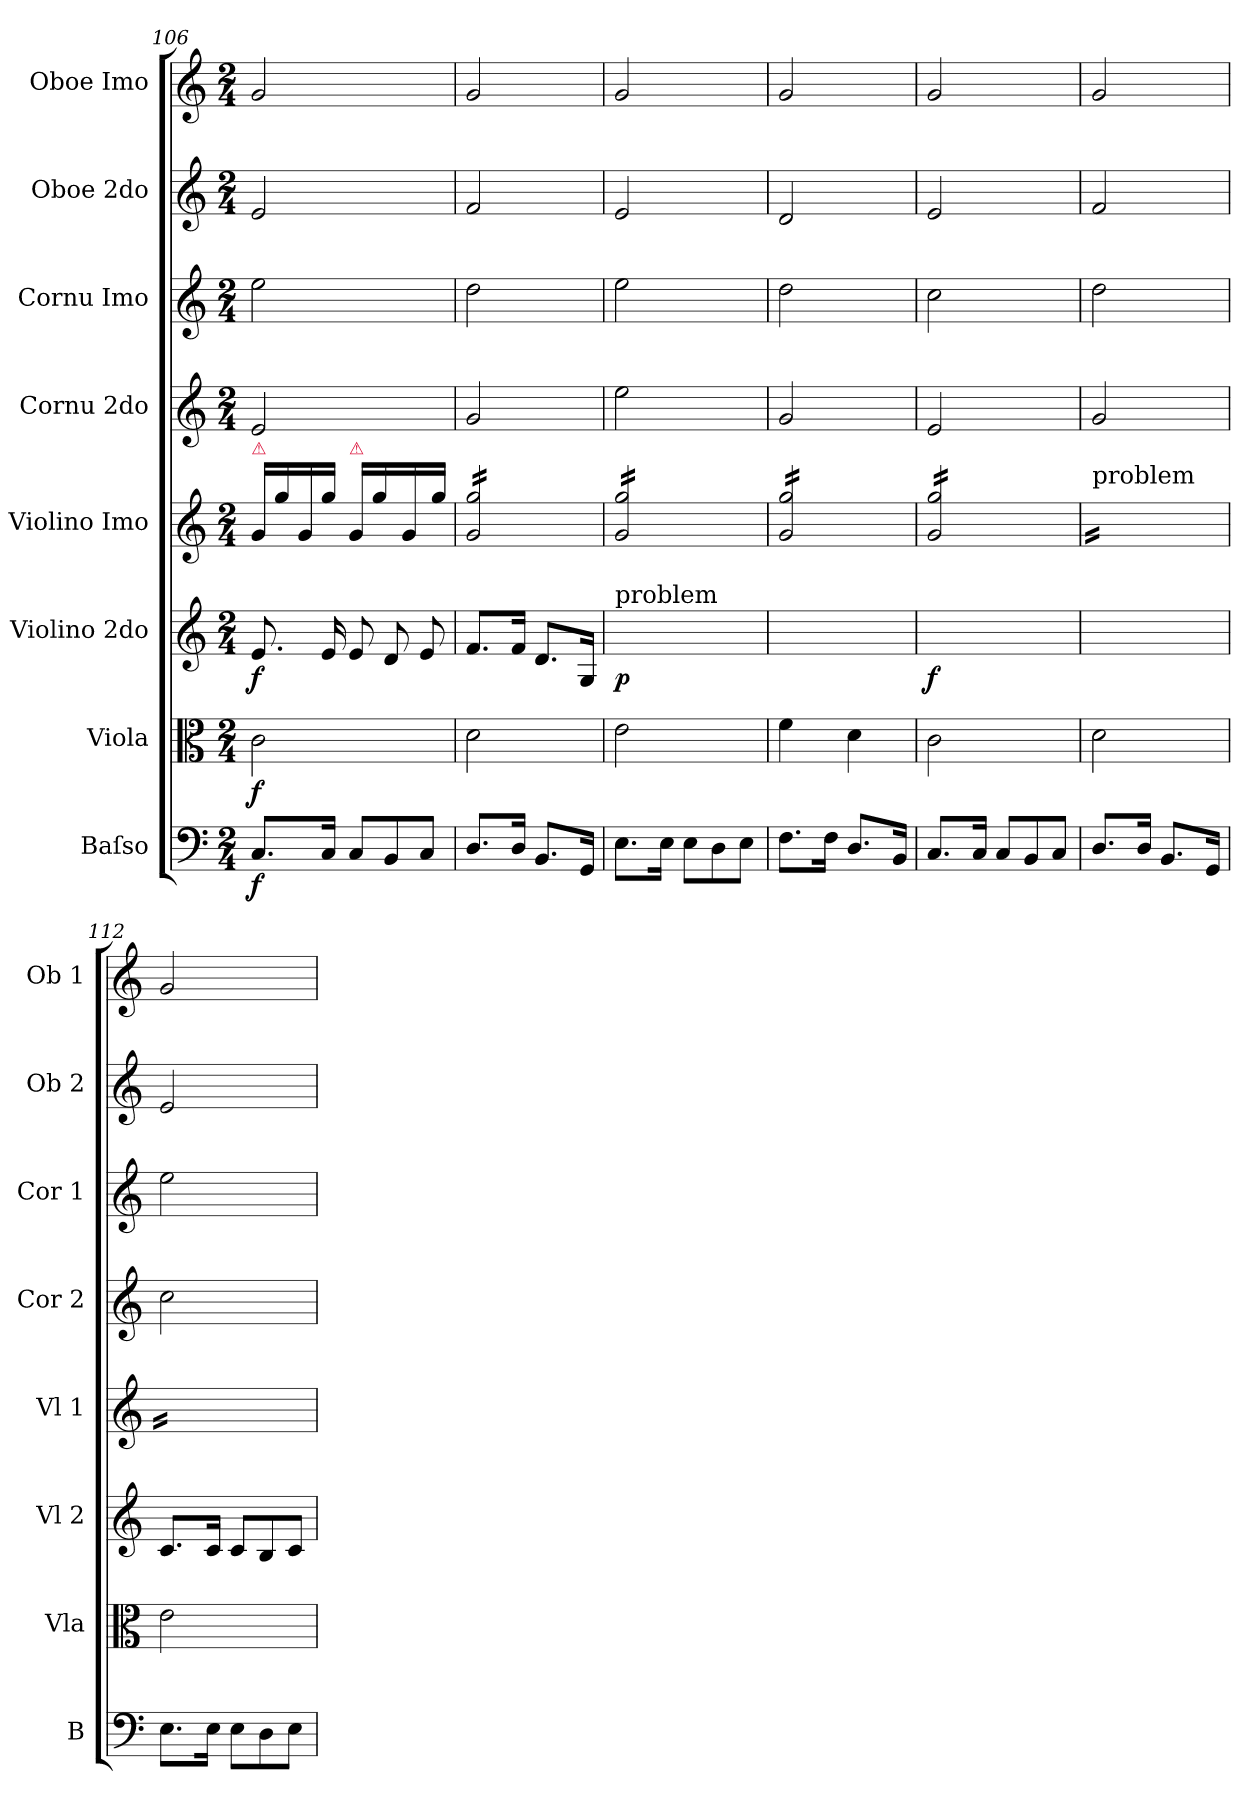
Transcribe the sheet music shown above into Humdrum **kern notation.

**kern	**dynam	**kern	**dynam	**kern	**dynam	**kern	**kern	**kern	**kern	**kern
*part8	*part8	*part7	*part7	*part6	*part6	*part5	*part4	*part3	*part2	*part1
*staff8	*staff8	*staff7	*staff7	*staff6	*staff6	*staff5	*staff4	*staff3	*staff2	*staff1
*I"Baſso	*	*I"Viola	*	*I"Violino 2do	*	*I"Violino Imo	*I"Cornu 2do	*I"Cornu Imo	*I"Oboe 2do	*I"Oboe Imo
*I'B	*	*I'Vla	*	*I'Vl 2	*	*I'Vl 1	*I'Cor 2	*I'Cor 1	*I'Ob 2	*I'Ob 1
*clefF4	*	*clefC3	*	*clefG2	*	*clefG2	*clefG2	*clefG2	*clefG2	*clefG2
*k[]	*	*k[]	*	*k[]	*	*k[]	*k[]	*k[]	*k[]	*k[]
*C:	*	*C:	*	*C:	*	*C:	*C:	*C:	*C:	*C:
*M2/4	*	*M2/4	*	*M2/4	*	*M2/4	*M2/4	*M2/4	*M2/4	*M2/4
=106	=106	=106	=106	=106	=106	=106	=106	=106	=106	=106
!	!	!	!	!	!	!LO:TX:a:color=crimson:t=⚠	!	!	!	!
8.C/L	f	2c\	f	8.e/	f	16g/LL	2e/	2ee\	2e/	2g/
.	.	.	.	.	.	16gg\	.	.	.	.
.	.	.	.	.	.	16g/	.	.	.	.
16C/Jk	.	.	.	16e/	.	16gg\JJ	.	.	.	.
*Xtuplet	*	*	*	*Xtuplet	*	*	*	*	*	*
!	!	!	!	!	!	!LO:TX:a:color=crimson:t=⚠	!	!	!	!
12C/L	.	.	.	12e/	.	16g/LL	.	.	.	.
.	.	.	.	.	.	16gg\	.	.	.	.
12BB/	.	.	.	12d/	.	.	.	.	.	.
.	.	.	.	.	.	16g/	.	.	.	.
12C/J	.	.	.	12e/	.	.	.	.	.	.
.	.	.	.	.	.	16gg\JJ	.	.	.	.
=107	=107	=107	=107	=107	=107	=107	=107	=107	=107	=107
*	*	*	*	*	*	*tremolo	*	*	*	*
8.D/L	.	2d\	.	8.f/L	.	16g/ 16gg/LL	2g/	2dd\	2f/	2g/
.	.	.	.	.	.	16g/ 16gg/	.	.	.	.
.	.	.	.	.	.	16g/ 16gg/	.	.	.	.
16D/Jk	.	.	.	16f/Jk	.	16g/ 16gg/	.	.	.	.
8.BB/L	.	.	.	8.d/L	.	16g/ 16gg/	.	.	.	.
.	.	.	.	.	.	16g/ 16gg/	.	.	.	.
.	.	.	.	.	.	16g/ 16gg/	.	.	.	.
16GG/Jk	.	.	.	16G/Jk	.	16g/ 16gg/JJ	.	.	.	.
=108	=108	=108	=108	=108	=108	=108	=108	=108	=108	=108
!	!	!	!	!LO:TX:a:t=problem	!	!	!	!	!	!
8.E\L	.	2e\	.	8.c/Lyy	p	16g/ 16gg/LL	2ee\	2ee\	2e/	2g/
.	.	.	.	.	.	16g/ 16gg/	.	.	.	.
.	.	.	.	.	.	16g/ 16gg/	.	.	.	.
16E\Jk	.	.	.	16c/Jkyy	.	16g/ 16gg/	.	.	.	.
12E\L	.	.	.	12c/Lyy	.	16g/ 16gg/	.	.	.	.
.	.	.	.	.	.	16g/ 16gg/	.	.	.	.
12D\	.	.	.	12B/yy	.	.	.	.	.	.
.	.	.	.	.	.	16g/ 16gg/	.	.	.	.
12E\J	.	.	.	12c/Jyy	.	.	.	.	.	.
.	.	.	.	.	.	16g/ 16gg/JJ	.	.	.	.
=109	=109	=109	=109	=109	=109	=109	=109	=109	=109	=109
8.F\L	.	4f\	.	8.d/Lyy	.	16g/ 16gg/LL	2g/	2dd\	2d/	2g/
.	.	.	.	.	.	16g/ 16gg/	.	.	.	.
.	.	.	.	.	.	16g/ 16gg/	.	.	.	.
16F\Jk	.	.	.	16d/Jkyy	.	16g/ 16gg/	.	.	.	.
8.D/L	.	4d\	.	8.B/Lyy	.	16g/ 16gg/	.	.	.	.
.	.	.	.	.	.	16g/ 16gg/	.	.	.	.
.	.	.	.	.	.	16g/ 16gg/	.	.	.	.
16BB/Jk	.	.	.	16G/Jkyy	.	16g/ 16gg/JJ	.	.	.	.
=110	=110	=110	=110	=110	=110	=110	=110	=110	=110	=110
8.C/L	.	2c\	.	8.e/Lyy	f	16g/ 16gg/LL	2e/	2cc\	2e/	2g/
.	.	.	.	.	.	16g/ 16gg/	.	.	.	.
.	.	.	.	.	.	16g/ 16gg/	.	.	.	.
16C/Jk	.	.	.	16e/Jkyy	.	16g/ 16gg/	.	.	.	.
12C/L	.	.	.	12e/Lyy	.	16g/ 16gg/	.	.	.	.
.	.	.	.	.	.	16g/ 16gg/	.	.	.	.
12BB/	.	.	.	12d/yy	.	.	.	.	.	.
.	.	.	.	.	.	16g/ 16gg/	.	.	.	.
12C/J	.	.	.	12e/Jyy	.	.	.	.	.	.
.	.	.	.	.	.	16g/ 16gg/JJ	.	.	.	.
=111	=111	=111	=111	=111	=111	=111	=111	=111	=111	=111
!	!	!	!	!	!	!LO:TX:a:t=problem	!	!	!	!
8.D/L	.	2d\	.	8.f/Lyy	.	16gyy/ 16ggyy/LL	2g/	2dd\	2f/	2g/
.	.	.	.	.	.	16gyy/ 16ggyy/	.	.	.	.
.	.	.	.	.	.	16gyy/ 16ggyy/	.	.	.	.
16D/Jk	.	.	.	16f/Jkyy	.	16gyy/ 16ggyy/	.	.	.	.
8.BB/L	.	.	.	8.d/Lyy	.	16gyy/ 16ggyy/	.	.	.	.
.	.	.	.	.	.	16gyy/ 16ggyy/	.	.	.	.
.	.	.	.	.	.	16gyy/ 16ggyy/	.	.	.	.
16GG/Jk	.	.	.	16G/Jkyy	.	16gyy/ 16ggyy/JJ	.	.	.	.
=112	=112	=112	=112	=112	=112	=112	=112	=112	=112	=112
8.E\L	.	2e\	.	8.c/L	.	16gyy/ 16ggyy/LL	2cc\	2ee\	2e/	2g/
.	.	.	.	.	.	16gyy/ 16ggyy/	.	.	.	.
.	.	.	.	.	.	16gyy/ 16ggyy/	.	.	.	.
16E\Jk	.	.	.	16c/Jk	.	16gyy/ 16ggyy/	.	.	.	.
12E\L	.	.	.	12c/L	.	16gyy/ 16ggyy/	.	.	.	.
.	.	.	.	.	.	16gyy/ 16ggyy/	.	.	.	.
12D\	.	.	.	12B/	.	.	.	.	.	.
.	.	.	.	.	.	16gyy/ 16ggyy/	.	.	.	.
12E\J	.	.	.	12c/J	.	.	.	.	.	.
.	.	.	.	.	.	16gyy/ 16ggyy/JJ	.	.	.	.
*	*	*	*	*	*	*Xtremolo	*	*	*	*
=	=	=	=	=	=	=	=	=	=	=
*-	*-	*-	*-	*-	*-	*-	*-	*-	*-	*-
